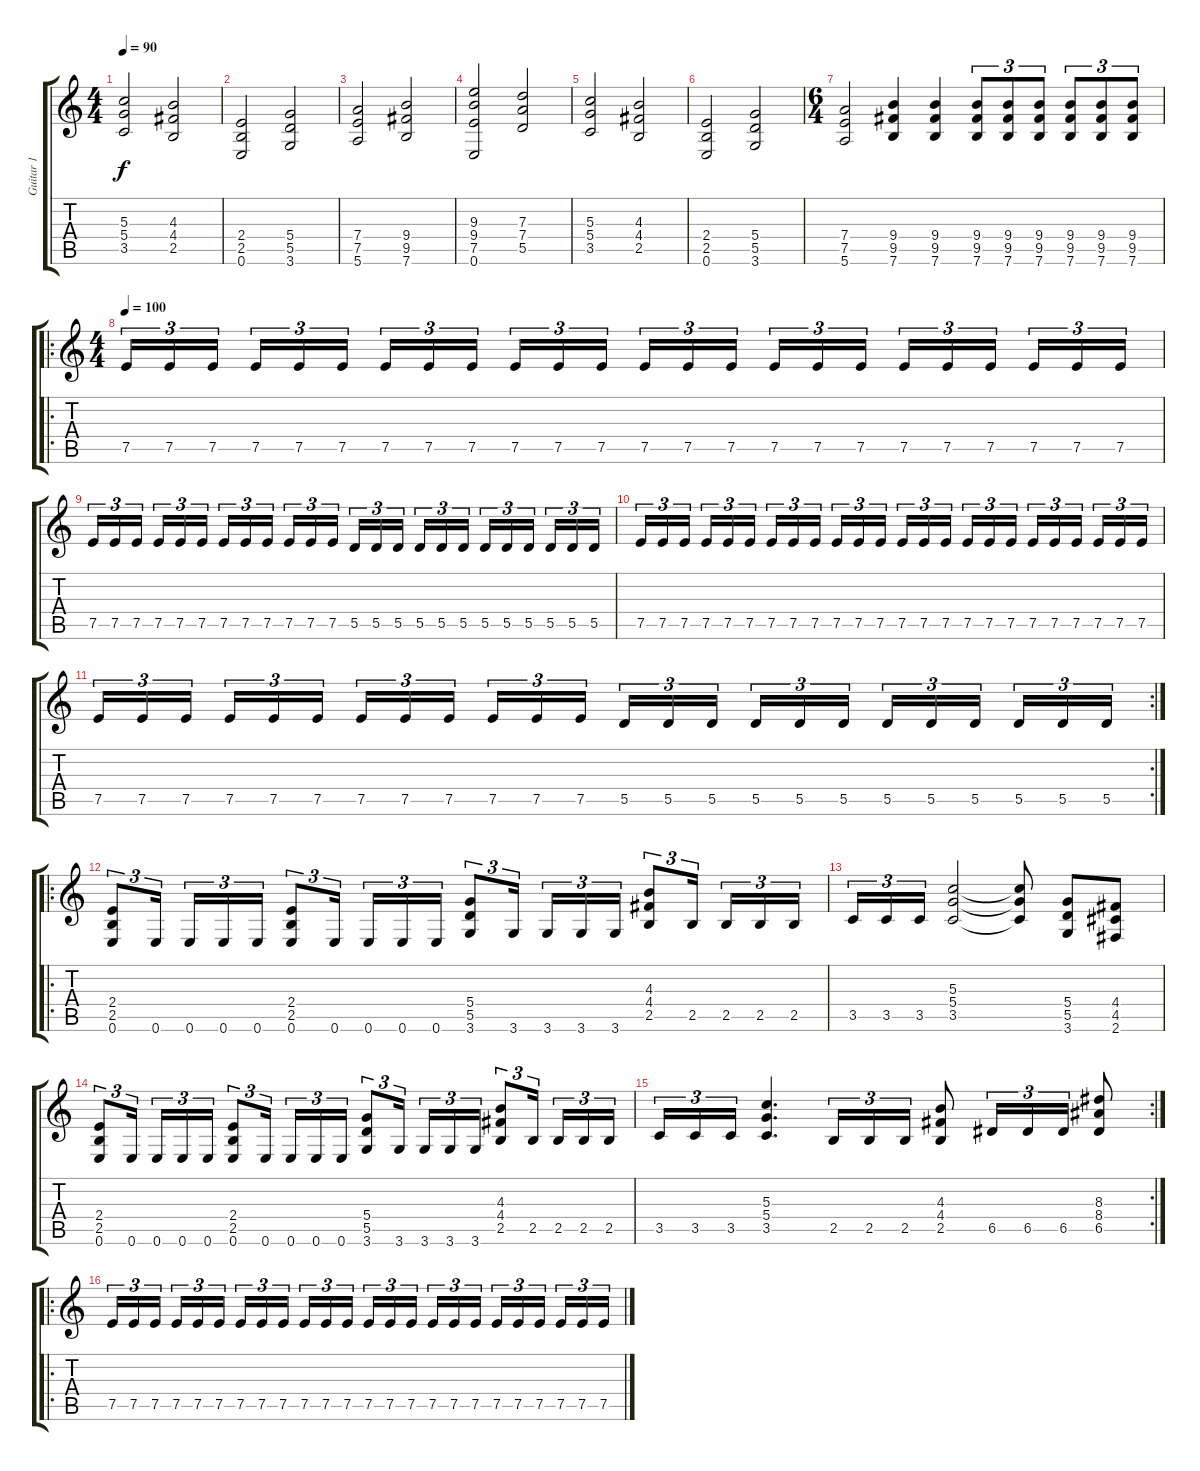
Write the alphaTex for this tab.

\track ("Guitar 1" "Guitar 1") {instrument overdrivenguitar}
\staff {score tabs}
\tuning (E4 B3 G3 D3 A2 E2) {hide}
\ts (4 4)
\tempo 90
\clef g2
\ks c
(5.3 5.4 3.5).2{dy f} (4.3 4.4 2.5).2 |
(2.4 2.5 0.6).2 (5.4 5.5 3.6).2 |
(7.4 7.5 5.6).2 (9.4 9.5 7.6).2 |
(9.3 9.4 7.5 0.6).2 (7.3 7.4 5.5).2 |
(5.3 5.4 3.5).2 (4.3 4.4 2.5).2 |
(2.4 2.5 0.6).2 (5.4 5.5 3.6).2 |
\ts (6 4)
(7.4 7.5 5.6).2 (9.4 9.5 7.6).4 (9.4 9.5 7.6).4 (9.4 9.5 7.6).8{tu (3 2)} (9.4 9.5 7.6).8{tu (3 2)} (9.4 9.5 7.6).8{tu (3 2)} (9.4 9.5 7.6).8{tu (3 2)} (9.4 9.5 7.6).8{tu (3 2)} (9.4 9.5 7.6).8{tu (3 2)} |
\ro
\ts (4 4)
\tempo 100
7.5.16{tu (3 2)} 7.5.16{tu (3 2)} 7.5.16{tu (3 2) beam splitsecondary} 7.5.16{tu (3 2)} 7.5.16{tu (3 2)} 7.5.16{tu (3 2)} 7.5.16{tu (3 2)} 7.5.16{tu (3 2)} 7.5.16{tu (3 2) beam splitsecondary} 7.5.16{tu (3 2)} 7.5.16{tu (3 2)} 7.5.16{tu (3 2)} 7.5.16{tu (3 2)} 7.5.16{tu (3 2)} 7.5.16{tu (3 2) beam splitsecondary} 7.5.16{tu (3 2)} 7.5.16{tu (3 2)} 7.5.16{tu (3 2)} 7.5.16{tu (3 2)} 7.5.16{tu (3 2)} 7.5.16{tu (3 2) beam splitsecondary} 7.5.16{tu (3 2)} 7.5.16{tu (3 2)} 7.5.16{tu (3 2)} |
7.5.16{tu (3 2)} 7.5.16{tu (3 2)} 7.5.16{tu (3 2) beam splitsecondary} 7.5.16{tu (3 2)} 7.5.16{tu (3 2)} 7.5.16{tu (3 2)} 7.5.16{tu (3 2)} 7.5.16{tu (3 2)} 7.5.16{tu (3 2) beam splitsecondary} 7.5.16{tu (3 2)} 7.5.16{tu (3 2)} 7.5.16{tu (3 2)} 5.5.16{tu (3 2)} 5.5.16{tu (3 2)} 5.5.16{tu (3 2) beam splitsecondary} 5.5.16{tu (3 2)} 5.5.16{tu (3 2)} 5.5.16{tu (3 2)} 5.5.16{tu (3 2)} 5.5.16{tu (3 2)} 5.5.16{tu (3 2) beam splitsecondary} 5.5.16{tu (3 2)} 5.5.16{tu (3 2)} 5.5.16{tu (3 2)} |
7.5.16{tu (3 2)} 7.5.16{tu (3 2)} 7.5.16{tu (3 2) beam splitsecondary} 7.5.16{tu (3 2)} 7.5.16{tu (3 2)} 7.5.16{tu (3 2)} 7.5.16{tu (3 2)} 7.5.16{tu (3 2)} 7.5.16{tu (3 2) beam splitsecondary} 7.5.16{tu (3 2)} 7.5.16{tu (3 2)} 7.5.16{tu (3 2)} 7.5.16{tu (3 2)} 7.5.16{tu (3 2)} 7.5.16{tu (3 2) beam splitsecondary} 7.5.16{tu (3 2)} 7.5.16{tu (3 2)} 7.5.16{tu (3 2)} 7.5.16{tu (3 2)} 7.5.16{tu (3 2)} 7.5.16{tu (3 2) beam splitsecondary} 7.5.16{tu (3 2)} 7.5.16{tu (3 2)} 7.5.16{tu (3 2)} |
\rc 2
7.5.16{tu (3 2)} 7.5.16{tu (3 2)} 7.5.16{tu (3 2) beam splitsecondary} 7.5.16{tu (3 2)} 7.5.16{tu (3 2)} 7.5.16{tu (3 2)} 7.5.16{tu (3 2)} 7.5.16{tu (3 2)} 7.5.16{tu (3 2) beam splitsecondary} 7.5.16{tu (3 2)} 7.5.16{tu (3 2)} 7.5.16{tu (3 2)} 5.5.16{tu (3 2)} 5.5.16{tu (3 2)} 5.5.16{tu (3 2) beam splitsecondary} 5.5.16{tu (3 2)} 5.5.16{tu (3 2)} 5.5.16{tu (3 2)} 5.5.16{tu (3 2)} 5.5.16{tu (3 2)} 5.5.16{tu (3 2) beam splitsecondary} 5.5.16{tu (3 2)} 5.5.16{tu (3 2)} 5.5.16{tu (3 2)} |
\ro
(2.4 2.5 0.6).8{tu (3 2)} 0.6.16{tu (3 2) beam splitsecondary} 0.6.16{tu (3 2)} 0.6.16{tu (3 2)} 0.6.16{tu (3 2)} (2.4 2.5 0.6).8{tu (3 2)} 0.6.16{tu (3 2) beam splitsecondary} 0.6.16{tu (3 2)} 0.6.16{tu (3 2)} 0.6.16{tu (3 2)} (5.4 5.5 3.6).8{tu (3 2)} 3.6.16{tu (3 2) beam splitsecondary} 3.6.16{tu (3 2)} 3.6.16{tu (3 2)} 3.6.16{tu (3 2)} (4.3 4.4 2.5).8{tu (3 2)} 2.5.16{tu (3 2) beam splitsecondary} 2.5.16{tu (3 2)} 2.5.16{tu (3 2)} 2.5.16{tu (3 2)} |
3.5.16{tu (3 2)} 3.5.16{tu (3 2)} 3.5.16{tu (3 2)} (5.3 5.4 3.5).2 (5.3{t} 5.4{t} 3.5{t}).8 (5.4 5.5 3.6).8 (4.4 4.5 2.6).8 |
(2.4 2.5 0.6).8{tu (3 2)} 0.6.16{tu (3 2) beam splitsecondary} 0.6.16{tu (3 2)} 0.6.16{tu (3 2)} 0.6.16{tu (3 2)} (2.4 2.5 0.6).8{tu (3 2)} 0.6.16{tu (3 2) beam splitsecondary} 0.6.16{tu (3 2)} 0.6.16{tu (3 2)} 0.6.16{tu (3 2)} (5.4 5.5 3.6).8{tu (3 2)} 3.6.16{tu (3 2) beam splitsecondary} 3.6.16{tu (3 2)} 3.6.16{tu (3 2)} 3.6.16{tu (3 2)} (4.3 4.4 2.5).8{tu (3 2)} 2.5.16{tu (3 2) beam splitsecondary} 2.5.16{tu (3 2)} 2.5.16{tu (3 2)} 2.5.16{tu (3 2)} |
\rc 2
3.5.16{tu (3 2)} 3.5.16{tu (3 2)} 3.5.16{tu (3 2)} (5.3 5.4 3.5).4{d} 2.5.16{tu (3 2)} 2.5.16{tu (3 2)} 2.5.16{tu (3 2)} (4.3 4.4 2.5).8 6.5.16{tu (3 2)} 6.5.16{tu (3 2)} 6.5.16{tu (3 2)} (8.3 8.4 6.5).8 |
\ro
7.5.16{tu (3 2)} 7.5.16{tu (3 2)} 7.5.16{tu (3 2) beam splitsecondary} 7.5.16{tu (3 2)} 7.5.16{tu (3 2)} 7.5.16{tu (3 2)} 7.5.16{tu (3 2)} 7.5.16{tu (3 2)} 7.5.16{tu (3 2) beam splitsecondary} 7.5.16{tu (3 2)} 7.5.16{tu (3 2)} 7.5.16{tu (3 2)} 7.5.16{tu (3 2)} 7.5.16{tu (3 2)} 7.5.16{tu (3 2) beam splitsecondary} 7.5.16{tu (3 2)} 7.5.16{tu (3 2)} 7.5.16{tu (3 2)} 7.5.16{tu (3 2)} 7.5.16{tu (3 2)} 7.5.16{tu (3 2) beam splitsecondary} 7.5.16{tu (3 2)} 7.5.16{tu (3 2)} 7.5.16{tu (3 2)}
